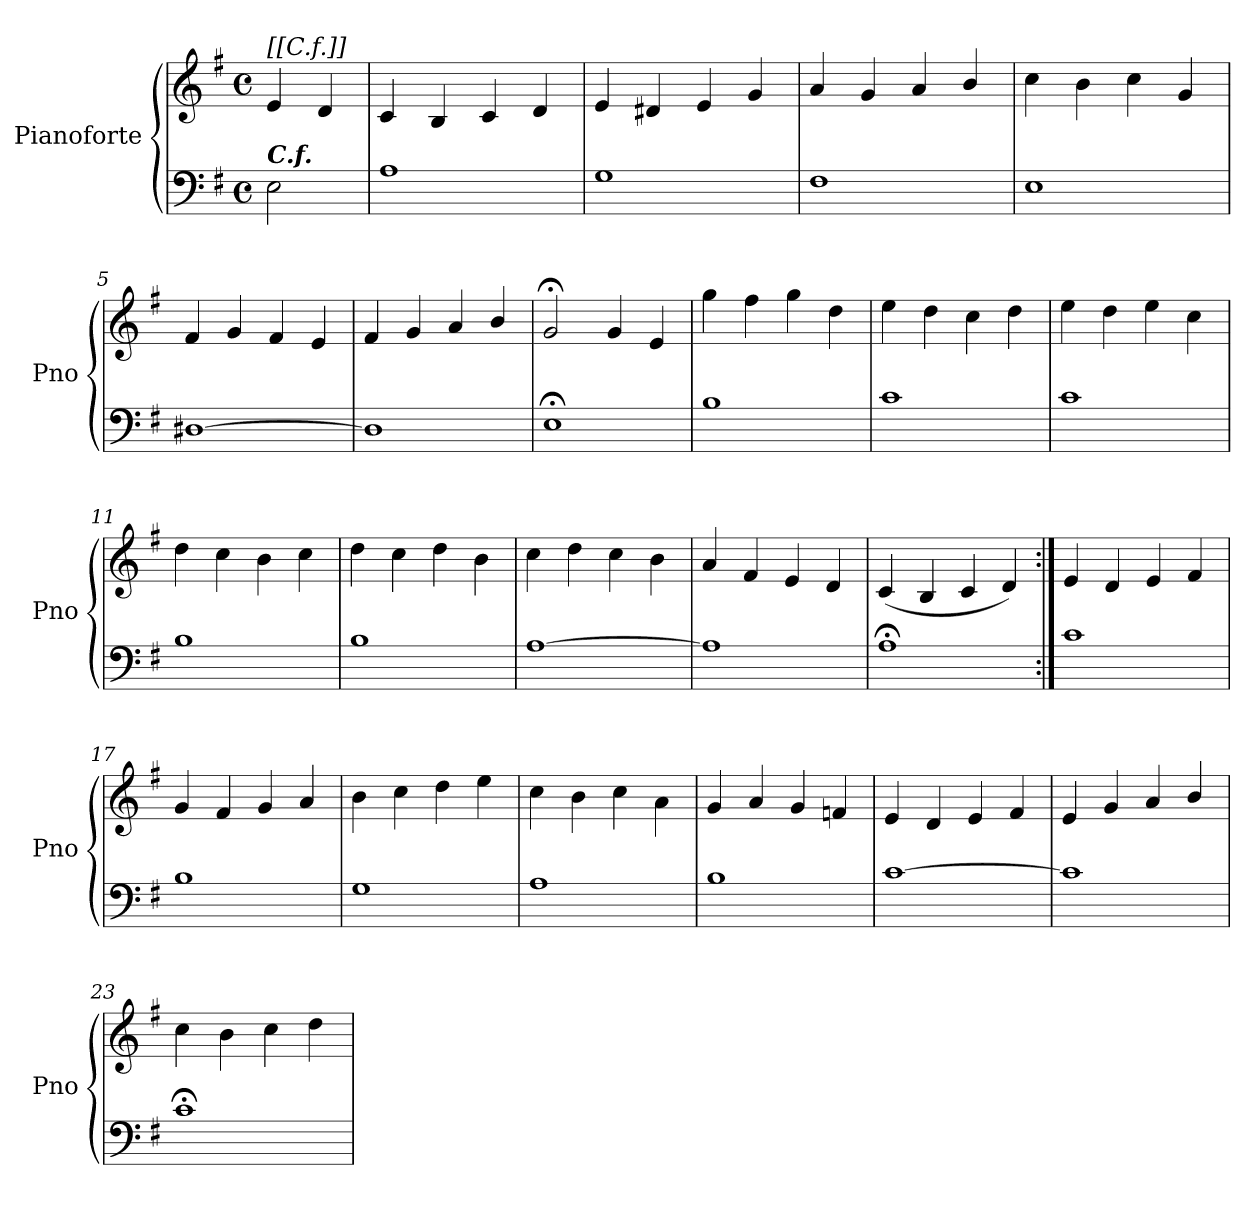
**kern	**kern
*part1	*part1
*staff2	*staff1
*I"Pianoforte	*
*I'Pno	*
*clefF4	*clefG2
*k[f#]	*k[f#]
*e:	*e:
*M4/4	*M4/4
*met(c)	*met(c)
=	=
!	!LO:TX:a:Bi:t=[[C.f.]]
!LO:TX:a:Bi:t=C.f.	!
2E\	4e/
.	4d/
=1	=1
1A	4c/
.	4B/
.	4c/
.	4d/
=2	=2
1G	4e/
.	4d#X/
.	4e/
.	4g/
=3	=3
1F#	4a/
.	4g/
.	4a/
.	4b/
=4	=4
1E	4cc\
.	4b\
.	4cc\
.	4g/
=5	=5
[1D#X	4f#/
.	4g/
.	4f#/
.	4e/
=6	=6
1D#]	4f#/
.	4g/
.	4a/
.	4b/
=7	=7
1E;<	2g;</
.	4g/
.	4e/
=8	=8
1B	4gg\
.	4ff#\
.	4gg\
.	4dd\
=9	=9
1c	4ee\
.	4dd\
.	4cc\
.	4dd\
=10	=10
1c	4ee\
.	4dd\
.	4ee\
.	4cc\
=11	=11
1B	4dd\
.	4cc\
.	4b\
.	4cc\
=12	=12
1B	4dd\
.	4cc\
.	4dd\
.	4b\
=13	=13
[1A	4cc\
.	4dd\
.	4cc\
.	4b\
=14	=14
1A]	4a/
.	4f#/
.	4e/
.	4d/
=15	=15
1A;<	(>4c/
.	4B/
.	4c/
.	4d/)
=16:|!	=16:|!
1c	4e/
.	4d/
.	4e/
.	4f#/
=17	=17
1B	4g/
.	4f#/
.	4g/
.	4a/
=18	=18
1G	4b\
.	4cc\
.	4dd\
.	4ee\
=19	=19
1A	4cc\
.	4b\
.	4cc\
.	4a\
=20	=20
1B	4g/
.	4a/
.	4g/
.	4fn/
=21	=21
[1c	4e/
.	4d/
.	4e/
.	4f#/
=22	=22
1c]	4e/
.	4g/
.	4a/
.	4b/
=23	=23
1c;<	4cc\
.	4b\
.	4cc\
.	4dd\
=	=
*-	*-
